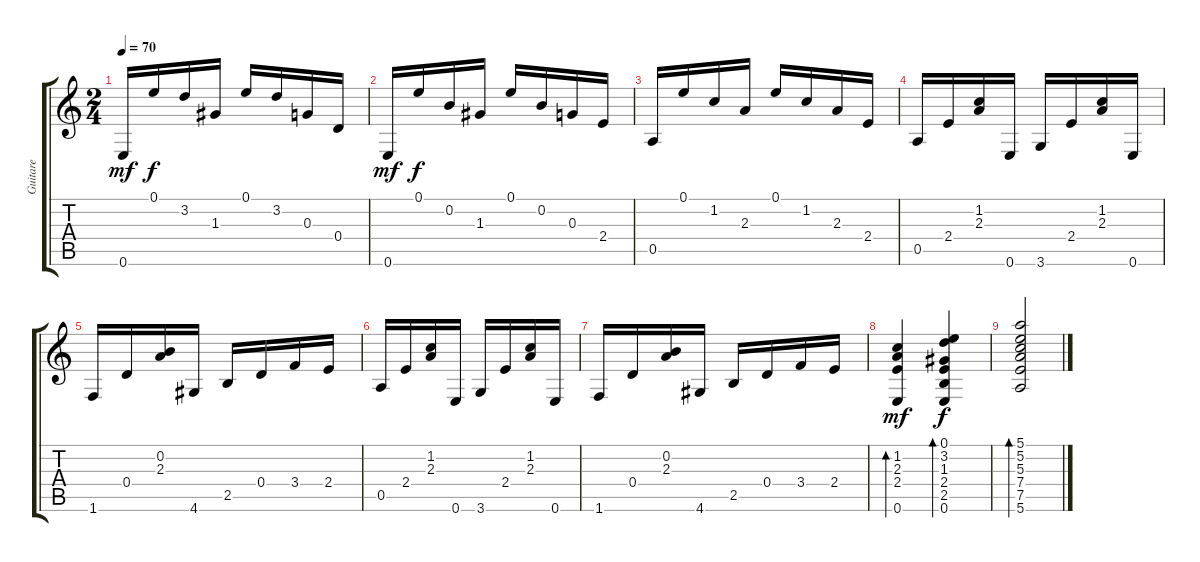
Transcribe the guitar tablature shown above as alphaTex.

\track ("Guitare" "Guitare") {instrument acousticguitarnylon}
\staff {score tabs}
\tuning (E4 B3 G3 D3 A2 E2) {hide}
\ts (2 4)
\tempo 70
\clef g2
\ks c
0.6.16{dy mf} 0.1.16{dy f} 3.2.16 1.3.16 0.1.16 3.2.16 0.3.16 0.4.16 |
0.6.16{dy mf} 0.1.16{dy f} 0.2.16 1.3.16 0.1.16 0.2.16 0.3.16 2.4.16 |
0.5.16 0.1.16 1.2.16 2.3.16 0.1.16 1.2.16 2.3.16 2.4.16 |
0.5.16 2.4.16 (1.2 2.3).16 0.6.16 3.6.16 2.4.16 (1.2 2.3).16 0.6.16 |
1.6.16 0.4.16 (0.2 2.3).16 4.6.16 2.5.16 0.4.16 3.4.16 2.4.16 |
0.5.16 2.4.16 (1.2 2.3).16 0.6.16 3.6.16 2.4.16 (1.2 2.3).16 0.6.16 |
1.6.16 0.4.16 (0.2 2.3).16 4.6.16 2.5.16 0.4.16 3.4.16 2.4.16 |
(1.2 2.3 2.4 0.6).4{bd 120 dy mf} (0.1 3.2 1.3 2.4 2.5 0.6).4{bd 120 dy f} |
(5.1 5.2 5.3 7.4 7.5 5.6).2{bd 120}
